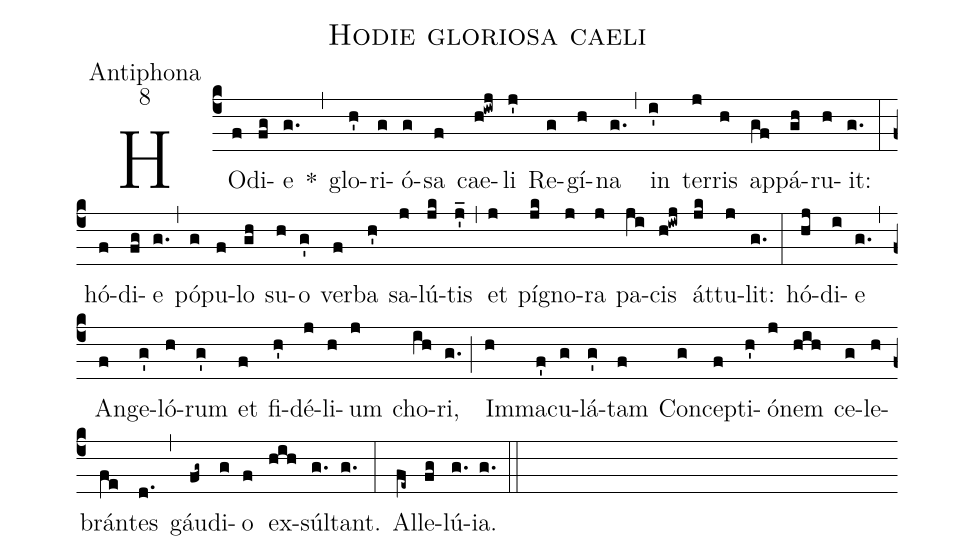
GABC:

name:Hodie gloriosa caeli;
office-part:Antiphona;
mode:8;
%%
(c4) HO(f)di(fg)e(g.) *(,) glo(h')ri(g)ó(g)sa(f) cae(h!iwj)li(j') Re(g)gí(h)na(g.) (,) in(i') ter(j)ris(h) ap(gf)pá(gh)ru(h)it:(g.) (:) hó(f)di(fg)e(g.) (,) pó(g)pu(f)lo(gh) su(h)o(g') ver(f)ba(h') sa(j)lú(jk)tis(j'_) (,) et(j) pí(jk)gno(j)ra(j) pa(ji)cis(h!iwj) át(jk)tu(j)lit:(g.) (:) hó(hj)di(i)e(g.) (,) An(f)ge(g')ló(h)rum(g') et(f) fi(h')dé(j)li(h)um(j) cho(ih)ri,(g.) (;) Im(h)ma(f')cu(g)lá(g')tam(f) Con(g)cep(f)ti(h')ó(j)nem(hih) ce(g)le(h)brán(fe)tes(d.) (,) gáu(fg~)di(g)o(f) ex(hih)súl(g.)tant.(g.) (:) Al(fe~)le(fg)lú(g.)ia.(g.) (::)
